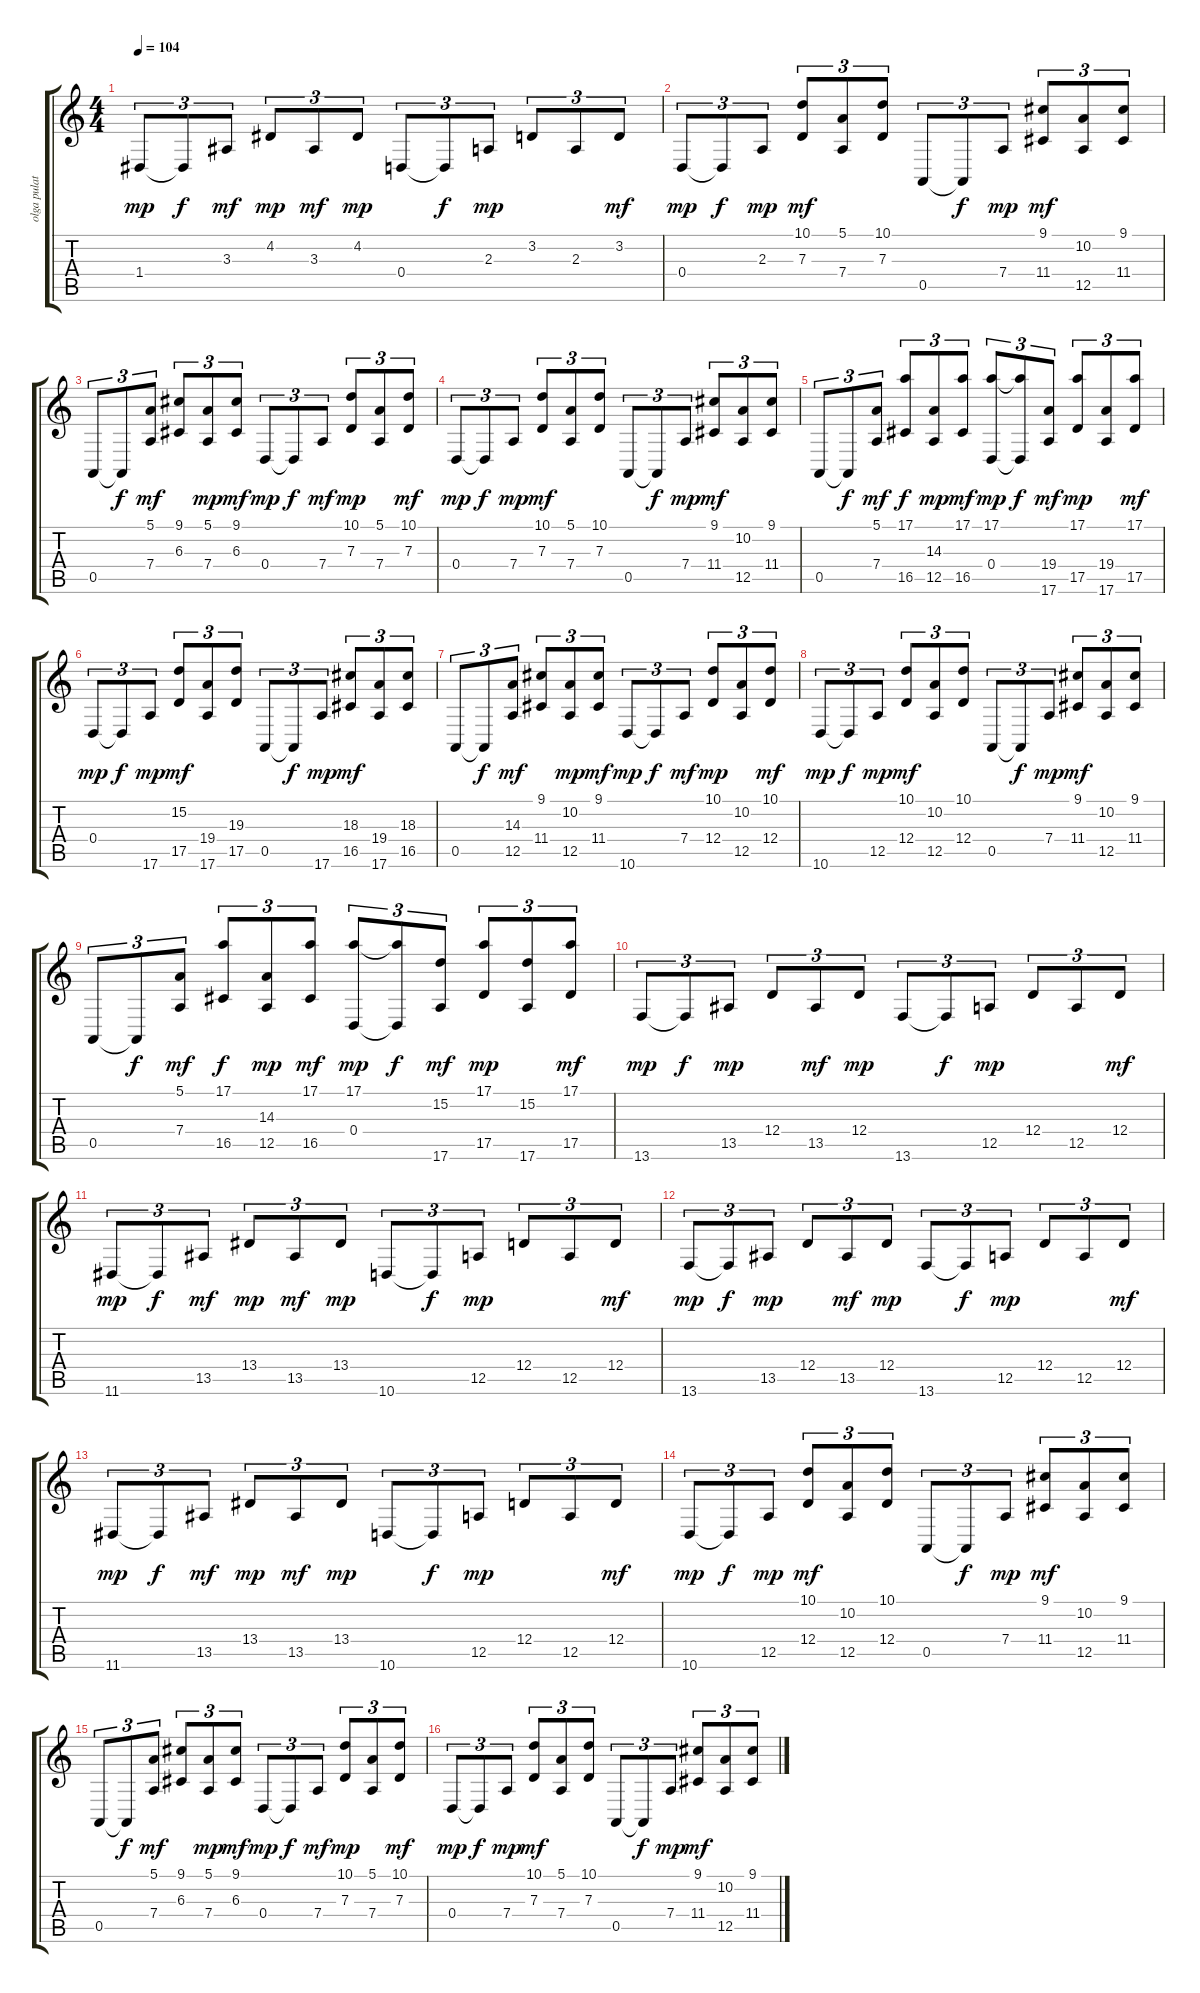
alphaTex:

\track ("olga pulatova" "olga pulat") {instrument acousticgrandpiano}
\staff {score tabs}
\tuning (E4 B3 G3 D3 A2 E2) {hide}
\ts (4 4)
\tempo 104
\clef g2
\ks c
1.4.8{tu (3 2) dy mp} 1.4{t}.8{tu (3 2) dy f} 3.3.8{tu (3 2) dy mf} 4.2.8{tu (3 2) dy mp} 3.3.8{tu (3 2) dy mf} 4.2.8{tu (3 2) dy mp} 0.4.8{tu (3 2)} 0.4{t}.8{tu (3 2) dy f} 2.3.8{tu (3 2) dy mp} 3.2.8{tu (3 2)} 2.3.8{tu (3 2)} 3.2.8{tu (3 2) dy mf} |
0.4.8{tu (3 2) dy mp} 0.4{t}.8{tu (3 2) dy f} 2.3.8{tu (3 2) dy mp} (10.1 7.3).8{tu (3 2) dy mf} (5.1 7.4).8{tu (3 2)} (10.1 7.3).8{tu (3 2)} 0.5.8{tu (3 2)} 0.5{t}.8{tu (3 2) dy f} 7.4.8{tu (3 2) dy mp} (9.1 11.4).8{tu (3 2) dy mf} (10.2 12.5).8{tu (3 2)} (9.1 11.4).8{tu (3 2)} |
0.5.8{tu (3 2)} 0.5{t}.8{tu (3 2) dy f} (5.1 7.4).8{tu (3 2) dy mf} (9.1 6.3).8{tu (3 2)} (5.1 7.4).8{tu (3 2) dy mp} (9.1 6.3).8{tu (3 2) dy mf} 0.4.8{tu (3 2) dy mp} 0.4{t}.8{tu (3 2) dy f} 7.4.8{tu (3 2) dy mf} (10.1 7.3).8{tu (3 2) dy mp} (5.1 7.4).8{tu (3 2)} (10.1 7.3).8{tu (3 2) dy mf} |
0.4.8{tu (3 2) dy mp} 0.4{t}.8{tu (3 2) dy f} 7.4.8{tu (3 2) dy mp} (10.1 7.3).8{tu (3 2) dy mf} (5.1 7.4).8{tu (3 2)} (10.1 7.3).8{tu (3 2)} 0.5.8{tu (3 2)} 0.5{t}.8{tu (3 2) dy f} 7.4.8{tu (3 2) dy mp} (9.1 11.4).8{tu (3 2) dy mf} (10.2 12.5).8{tu (3 2)} (9.1 11.4).8{tu (3 2)} |
0.5.8{tu (3 2)} 0.5{t}.8{tu (3 2) dy f} (5.1 7.4).8{tu (3 2) dy mf} (17.1 16.5).8{tu (3 2) dy f} (14.3 12.5).8{tu (3 2) dy mp} (17.1 16.5).8{tu (3 2) dy mf} (17.1 0.4).8{tu (3 2) dy mp} (17.1{t} 0.4{t}).8{tu (3 2) dy f} (19.4 17.6).8{tu (3 2) dy mf} (17.1 17.5).8{tu (3 2) dy mp} (19.4 17.6).8{tu (3 2)} (17.1 17.5).8{tu (3 2) dy mf} |
0.4.8{tu (3 2) dy mp} 0.4{t}.8{tu (3 2) dy f} 17.6.8{tu (3 2) dy mp} (15.2 17.5).8{tu (3 2) dy mf} (19.4 17.6).8{tu (3 2)} (19.3 17.5).8{tu (3 2)} 0.5.8{tu (3 2)} 0.5{t}.8{tu (3 2) dy f} 17.6.8{tu (3 2) dy mp} (18.3 16.5).8{tu (3 2) dy mf} (19.4 17.6).8{tu (3 2)} (18.3 16.5).8{tu (3 2)} |
0.5.8{tu (3 2)} 0.5{t}.8{tu (3 2) dy f} (14.3 12.5).8{tu (3 2) dy mf} (9.1 11.4).8{tu (3 2)} (10.2 12.5).8{tu (3 2) dy mp} (9.1 11.4).8{tu (3 2) dy mf} 10.6.8{tu (3 2) dy mp} 10.6{t}.8{tu (3 2) dy f} 7.4.8{tu (3 2) dy mf} (10.1 12.4).8{tu (3 2) dy mp} (10.2 12.5).8{tu (3 2)} (10.1 12.4).8{tu (3 2) dy mf} |
10.6.8{tu (3 2) dy mp} 10.6{t}.8{tu (3 2) dy f} 12.5.8{tu (3 2) dy mp} (10.1 12.4).8{tu (3 2) dy mf} (10.2 12.5).8{tu (3 2)} (10.1 12.4).8{tu (3 2)} 0.5.8{tu (3 2)} 0.5{t}.8{tu (3 2) dy f} 7.4.8{tu (3 2) dy mp} (9.1 11.4).8{tu (3 2) dy mf} (10.2 12.5).8{tu (3 2)} (9.1 11.4).8{tu (3 2)} |
0.5.8{tu (3 2)} 0.5{t}.8{tu (3 2) dy f} (5.1 7.4).8{tu (3 2) dy mf} (17.1 16.5).8{tu (3 2) dy f} (14.3 12.5).8{tu (3 2) dy mp} (17.1 16.5).8{tu (3 2) dy mf} (17.1 0.4).8{tu (3 2) dy mp} (17.1{t} 0.4{t}).8{tu (3 2) dy f} (15.2 17.6).8{tu (3 2) dy mf} (17.1 17.5).8{tu (3 2) dy mp} (15.2 17.6).8{tu (3 2)} (17.1 17.5).8{tu (3 2) dy mf} |
13.6.8{tu (3 2) dy mp} 13.6{t}.8{tu (3 2) dy f} 13.5.8{tu (3 2) dy mp} 12.4.8{tu (3 2)} 13.5.8{tu (3 2) dy mf} 12.4.8{tu (3 2) dy mp} 13.6.8{tu (3 2)} 13.6{t}.8{tu (3 2) dy f} 12.5.8{tu (3 2) dy mp} 12.4.8{tu (3 2)} 12.5.8{tu (3 2)} 12.4.8{tu (3 2) dy mf} |
11.6.8{tu (3 2) dy mp} 11.6{t}.8{tu (3 2) dy f} 13.5.8{tu (3 2) dy mf} 13.4.8{tu (3 2) dy mp} 13.5.8{tu (3 2) dy mf} 13.4.8{tu (3 2) dy mp} 10.6.8{tu (3 2)} 10.6{t}.8{tu (3 2) dy f} 12.5.8{tu (3 2) dy mp} 12.4.8{tu (3 2)} 12.5.8{tu (3 2)} 12.4.8{tu (3 2) dy mf} |
13.6.8{tu (3 2) dy mp} 13.6{t}.8{tu (3 2) dy f} 13.5.8{tu (3 2) dy mp} 12.4.8{tu (3 2)} 13.5.8{tu (3 2) dy mf} 12.4.8{tu (3 2) dy mp} 13.6.8{tu (3 2)} 13.6{t}.8{tu (3 2) dy f} 12.5.8{tu (3 2) dy mp} 12.4.8{tu (3 2)} 12.5.8{tu (3 2)} 12.4.8{tu (3 2) dy mf} |
11.6.8{tu (3 2) dy mp} 11.6{t}.8{tu (3 2) dy f} 13.5.8{tu (3 2) dy mf} 13.4.8{tu (3 2) dy mp} 13.5.8{tu (3 2) dy mf} 13.4.8{tu (3 2) dy mp} 10.6.8{tu (3 2)} 10.6{t}.8{tu (3 2) dy f} 12.5.8{tu (3 2) dy mp} 12.4.8{tu (3 2)} 12.5.8{tu (3 2)} 12.4.8{tu (3 2) dy mf} |
10.6.8{tu (3 2) dy mp} 10.6{t}.8{tu (3 2) dy f} 12.5.8{tu (3 2) dy mp} (10.1 12.4).8{tu (3 2) dy mf} (10.2 12.5).8{tu (3 2)} (10.1 12.4).8{tu (3 2)} 0.5.8{tu (3 2)} 0.5{t}.8{tu (3 2) dy f} 7.4.8{tu (3 2) dy mp} (9.1 11.4).8{tu (3 2) dy mf} (10.2 12.5).8{tu (3 2)} (9.1 11.4).8{tu (3 2)} |
0.5.8{tu (3 2)} 0.5{t}.8{tu (3 2) dy f} (5.1 7.4).8{tu (3 2) dy mf} (9.1 6.3).8{tu (3 2)} (5.1 7.4).8{tu (3 2) dy mp} (9.1 6.3).8{tu (3 2) dy mf} 0.4.8{tu (3 2) dy mp} 0.4{t}.8{tu (3 2) dy f} 7.4.8{tu (3 2) dy mf} (10.1 7.3).8{tu (3 2) dy mp} (5.1 7.4).8{tu (3 2)} (10.1 7.3).8{tu (3 2) dy mf} |
0.4.8{tu (3 2) dy mp} 0.4{t}.8{tu (3 2) dy f} 7.4.8{tu (3 2) dy mp} (10.1 7.3).8{tu (3 2) dy mf} (5.1 7.4).8{tu (3 2)} (10.1 7.3).8{tu (3 2)} 0.5.8{tu (3 2)} 0.5{t}.8{tu (3 2) dy f} 7.4.8{tu (3 2) dy mp} (9.1 11.4).8{tu (3 2) dy mf} (10.2 12.5).8{tu (3 2)} (9.1 11.4).8{tu (3 2)}
